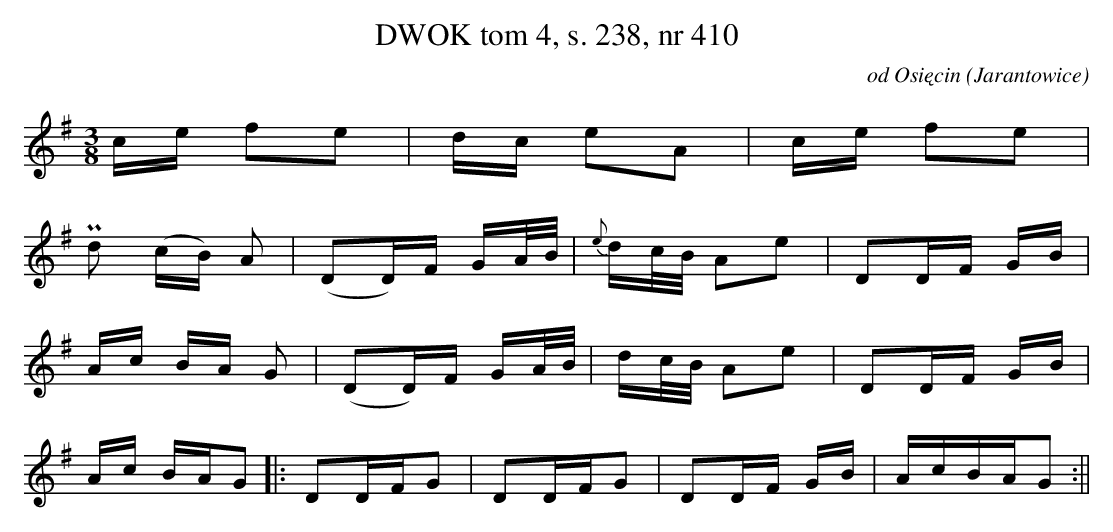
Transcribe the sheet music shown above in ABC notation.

X:1
T: DWOK tom 4, s. 238, nr 410
O: od Osięcin (Jarantowice)
L: 1/16
M: 3/8
K: G
ce f2e2 | dc e2A2 | ce f2e2  |
Pd2 (cB) A2 | (D2D)F GA/B/ |{e}dc/B/ A2e2 | D2DF GB |
Ac BA G2 | (D2D)F GA/B/ | dc/B/ A2e2 | D2DF GB |
Ac BAG2 |: D2DFG2 | D2DFG2 | D2DF GB | AcBAG2 :||
